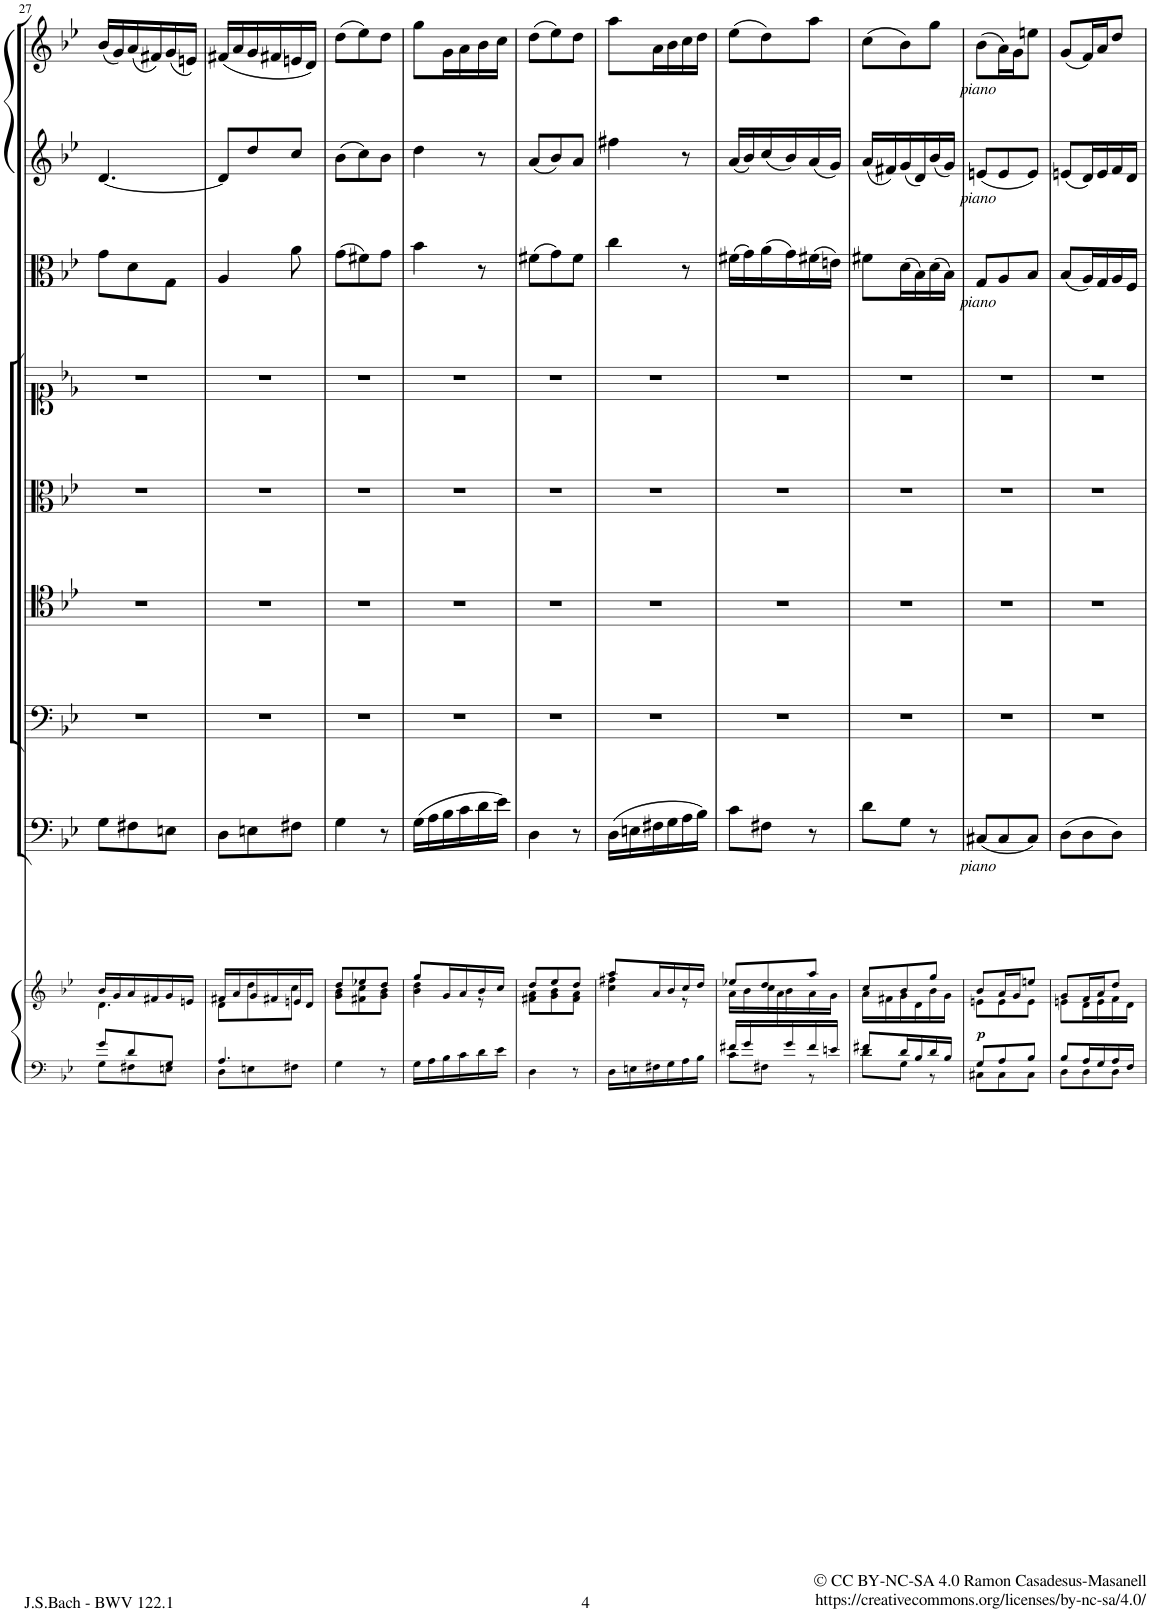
**kern	**kern	**dynam	**kern	**dynam	**kern	**kern	**kern	**kern	**kern	**dynam	**kern	**dynam	**kern	**dynam
*part9	*part9	*part9	*part8	*part8	*part7	*part6	*part5	*part4	*part3	*part3	*part2	*part2	*part1	*part1
*staff10	*staff9	*staff9/10	*staff8	*staff8	*staff7	*staff6	*staff5	*staff4	*staff3	*staff3	*staff2	*staff2	*staff1	*staff1
*I"Piano reduction	*	*	*I"Continuo	*	*I"Basso	*I"Tenore	*I"Alto	*I"Soprano	*I"Taille Viola	*	*I"Oboe II Violino II	*	*I"Oboe I Violino I	*
*I'Pno	*	*	*	*	*	*	*	*	*I'Vla	*	*I'Ob	*	*I'Ob	*
!!LO:PB:g=z
*clefF4	*clefG2	*	*clefF4	*	*clefF4	*clefC4	*clefC3	*clefC1	*clefC3	*	*clefG2	*	*clefG2	*
*k[b-e-]	*k[b-e-]	*	*k[b-e-]	*	*k[b-e-]	*k[b-e-]	*k[b-e-]	*k[b-e-]	*k[b-e-]	*	*k[b-e-]	*	*k[b-e-]	*
*M3/8	*M3/8	*	*M3/8	*	*M3/8	*M3/8	*M3/8	*M3/8	*M3/8	*	*M3/8	*	*M3/8	*
=27	=27	=27	=27	=27	=27	=27	=27	=27	=27	=27	=27	=27	=27	=27
*^	*^	*	*	*	*	*	*	*	*	*	*	*	*	*
8g/L	8G\L	16b-/LL	4.d\	.	8G\L	.	4.r	4.r	4.r	4.r	8g\L	.	[4.d/	.	(16b-/LL	.
.	.	16g/	.	.	.	.	.	.	.	.	.	.	.	.	16g/)	.
8d/	8F#X\	16a/	.	.	8F#X\	.	.	.	.	.	8d\	.	.	.	(16a/	.
.	.	16f#X/	.	.	.	.	.	.	.	.	.	.	.	.	16f#X/)	.
8G/J	8En\J	16g/	.	.	8En\J	.	.	.	.	.	8G\J	.	.	.	(16g/	.
.	.	16en/JJ	.	.	.	.	.	.	.	.	.	.	.	.	16en/JJ)	.
=28	=28	=28	=28	=28	=28	=28	=28	=28	=28	=28	=28	=28	=28	=28	=28	=28
4.A/	8D\L	16f#X/LL	8d\L	.	8D\L	.	4.r	4.r	4.r	4.r	4A/	.	8d/L]	.	(16f#X/LL	.
.	.	16a/	.	.	.	.	.	.	.	.	.	.	.	.	16a/	.
.	8En\	16g/	8dd\	.	8En\	.	.	.	.	.	.	.	8dd/	.	16g/	.
.	.	16f#X/	.	.	.	.	.	.	.	.	.	.	.	.	16f#X/	.
.	8F#X\J	16en/	8cc\J	.	8F#X\J	.	.	.	.	.	8a\	.	8cc/J	.	16en/	.
.	.	16d/JJ	.	.	.	.	.	.	.	.	.	.	.	.	16d/JJ)	.
*v	*v	*	*	*	*	*	*	*	*	*	*	*	*	*	*	*
=29	=29	=29	=29	=29	=29	=29	=29	=29	=29	=29	=29	=29	=29	=29	=29
4G\	8dd/L	8g\ 8b-\L	.	4G\	.	4.r	4.r	4.r	4.r	(8g\L	.	(8b-\L	.	(8dd\L	.
.	8ee-X/	8f#X\ 8cc\	.	.	.	.	.	.	.	8f#X\)	.	8cc\)	.	8ee-\)	.
8r	8dd/J	8g\ 8b-\J	.	8r	.	.	.	.	.	8g\J	.	8b-\J	.	8dd\J	.
=30	=30	=30	=30	=30	=30	=30	=30	=30	=30	=30	=30	=30	=30	=30	=30
16G\LL	8gg/L	4b-\ 4dd\	.	(16G\LL	.	4.r	4.r	4.r	4.r	4b-\	.	4dd\	.	8gg\L	.
16A\	.	.	.	16A\	.	.	.	.	.	.	.	.	.	.	.
16B-\	16g/L	.	.	16B-\	.	.	.	.	.	.	.	.	.	16g\L	.
16c\	16a/	.	.	16c\	.	.	.	.	.	.	.	.	.	16a\	.
16d\	16b-/	8r	.	16d\	.	.	.	.	.	8r	.	8r	.	16b-\	.
16e-\JJ	16cc/JJ	.	.	16e-\JJ)	.	.	.	.	.	.	.	.	.	16cc\JJ	.
=31	=31	=31	=31	=31	=31	=31	=31	=31	=31	=31	=31	=31	=31	=31	=31
4D\	8dd/L	8f#X\ 8a\L	.	4D\	.	4.r	4.r	4.r	4.r	(8f#X\L	.	(8a/L	.	(8dd\L	.
.	8ee-/	8g\ 8b-\	.	.	.	.	.	.	.	8g\)	.	8b-/)	.	8ee-\)	.
8r	8dd/J	8f#\ 8a\J	.	8r	.	.	.	.	.	8f#\J	.	8a/J	.	8dd\J	.
=32	=32	=32	=32	=32	=32	=32	=32	=32	=32	=32	=32	=32	=32	=32	=32
16D\LL	8aa/L	4cc\ 4ff#X\	.	(16D\LL	.	4.r	4.r	4.r	4.r	4cc\	.	4ff#X\	.	8aa\L	.
16En\	.	.	.	16En\	.	.	.	.	.	.	.	.	.	.	.
16F#X\	16a/L	.	.	16F#X\	.	.	.	.	.	.	.	.	.	16a\L	.
16G\	16b-/	.	.	16G\	.	.	.	.	.	.	.	.	.	16b-\	.
16A\	16cc/	8r	.	16A\	.	.	.	.	.	8r	.	8r	.	16cc\	.
16B-\JJ	16dd/JJ	.	.	16B-\JJ)	.	.	.	.	.	.	.	.	.	16dd\JJ	.
=33	=33	=33	=33	=33	=33	=33	=33	=33	=33	=33	=33	=33	=33	=33	=33
*^	*	*^	*	*	*	*	*	*	*	*	*	*	*	*	*
16f#X/LL	8c\L	8ee-X/L	16a\LL	8ryy	.	8c\L	.	4.r	4.r	4.r	4.r	(16f#X\LL	.	(16a/LL	.	(8ee-\L	.
16g/	.	.	16b-\	.	.	.	.	.	.	.	.	16g\)	.	16b-/)	.	.	.
16ryy	8F#X\J	8dd/	16cc\	16a\	.	8F#X\J	.	.	.	.	.	(16a\	.	(16cc/	.	8dd\)	.
16g/	.	.	16b-\	8.ryy	.	.	.	.	.	.	.	16g\)	.	16b-/)	.	.	.
16f#/	8r	8aa/J	16a\	.	.	8r	.	.	.	.	.	(16f#X\	.	(16a/	.	8aa\J	.
16en/JJ	.	.	16g\JJ	.	.	.	.	.	.	.	.	16en\JJ)	.	16g/JJ)	.	.	.
*	*	*	*v	*v	*	*	*	*	*	*	*	*	*	*	*	*	*
=34	=34	=34	=34	=34	=34	=34	=34	=34	=34	=34	=34	=34	=34	=34	=34	=34
8f#X/L	8d\L	8cc/L	16a\LL	.	8d\L	.	4.r	4.r	4.r	4.r	8f#X\L	.	(16a/LL	.	(8cc\L	.
.	.	.	16f#X\	.	.	.	.	.	.	.	.	.	16f#X/)	.	.	.
16d/L	8G\J	8b-/	16g\	.	8G\J	.	.	.	.	.	(16d\L	.	(16g/	.	8b-\)	.
16B-/	.	.	16d\	.	.	.	.	.	.	.	16B-\)	.	16d/)	.	.	.
16d/	8r	8gg/J	16b-\	.	8r	.	.	.	.	.	(16d\	.	(16b-/	.	8gg\J	.
16B-/JJ	.	.	16g\JJ	.	.	.	.	.	.	.	16B-\JJ)	.	16g/JJ)	.	.	.
=35	=35	=35	=35	=35	=35	=35	=35	=35	=35	=35	=35	=35	=35	=35	=35	=35
!	!	!	!	!LO:DY:b	!	!LO:DY:b	!	!	!	!	!	!LO:DY:b	!	!LO:DY:b	!	!LO:DY:b
8G/L	8C#X\L	8b-/L	8en\L	p	(8C#X/L	other-dynamics	4.r	4.r	4.r	4.r	8G/L	other-dynamics	(8en/L	other-dynamics	(8b-\L	other-dynamics
8A/	8C#\	16a/L	8e\	.	8C#/	.	.	.	.	.	8A/	.	8e/	.	16a\L)	.
.	.	16g/J	.	.	.	.	.	.	.	.	.	.	.	.	16g\J	.
8B-/J	8C#\J	8een/J	8e\J	.	8C#/J)	.	.	.	.	.	8B-/J	.	8e/J)	.	8een\J	.
=36	=36	=36	=36	=36	=36	=36	=36	=36	=36	=36	=36	=36	=36	=36	=36	=36
8B-/L	8D\L	8g/L	8en\L	.	(8D\L	.	4.r	4.r	4.r	4.r	(8B-/L	.	(8en/L	.	(8g/L	.
16A/L	8D\	16f/L	16d\L	.	8D\	.	.	.	.	.	16A/L)	.	16d/L)	.	16f/L)	.
16G/	.	16a/J	16e\	.	.	.	.	.	.	.	16G/	.	16e/	.	16a/J	.
16A/	8D\J	8dd/J	16f\	.	8D\J)	.	.	.	.	.	16A/	.	16f/	.	8dd/J	.
16F/JJ	.	.	16d\JJ	.	.	.	.	.	.	.	16F/JJ	.	16d/JJ	.	.	.
*v	*v	*	*	*	*	*	*	*	*	*	*	*	*	*	*	*
*	*v	*v	*	*	*	*	*	*	*	*	*	*	*	*	*
=	=	=	=	=	=	=	=	=	=	=	=	=	=	=
*-	*-	*-	*-	*-	*-	*-	*-	*-	*-	*-	*-	*-	*-	*-
